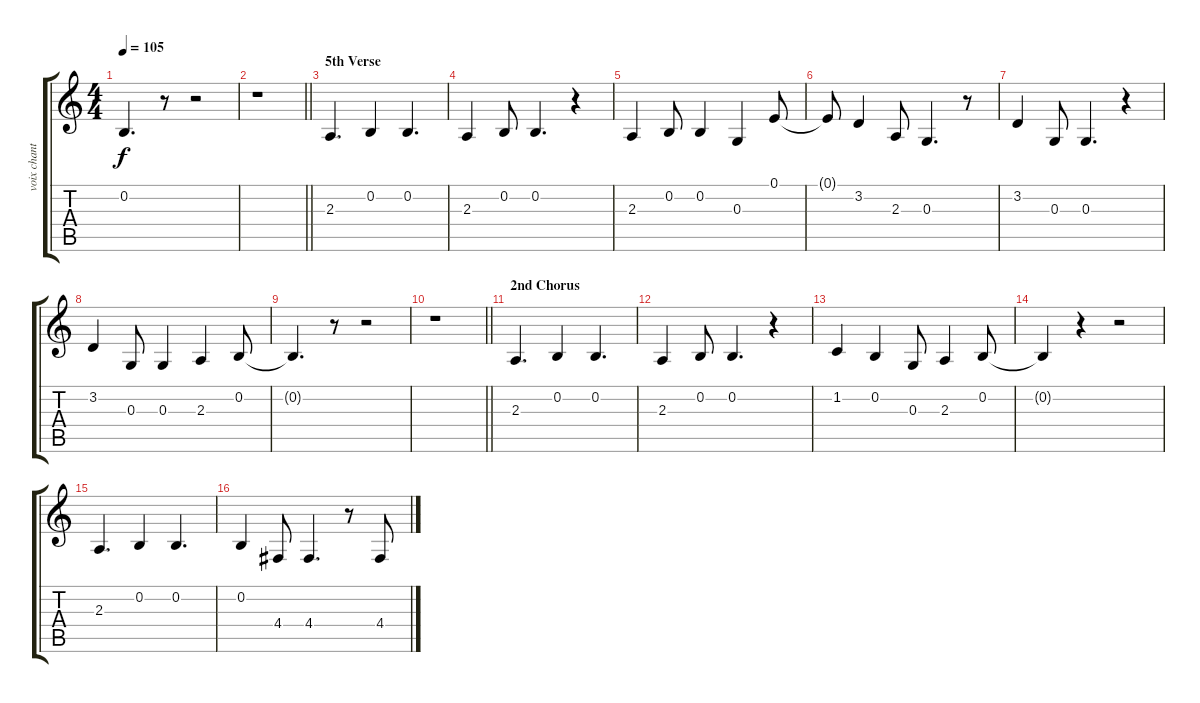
\track ("voix chant" "voix chant") {instrument lead2sawtooth}
\staff {score tabs}
\tuning (E4 B3 G3 D3 A2 E2) {hide}
\ts (4 4)
\tempo 105
\clef g2
\ks c
0.2{t}.4{d dy f} r.8 r.2 |
\barLineRight lightlight
r.1 |
\section ("" "5th Verse")
2.3.4{d volume 12} 0.2.4 0.2.4{d} |
2.3.4 0.2.8 0.2.4{d} r.4 |
2.3.4 0.2.8 0.2.4 0.3.4 0.1.8 |
0.1{t}.8 3.2.4 2.3.8 0.3.4{d} r.8 |
3.2.4 0.3.8 0.3.4{d} r.4 |
3.2.4 0.3.8 0.3.4 2.3.4 0.2.8 |
0.2{t}.4{d} r.8 r.2 |
\barLineRight lightlight
r.1 |
\section ("" "2nd Chorus")
2.3.4{d volume 12} 0.2.4 0.2.4{d} |
2.3.4 0.2.8 0.2.4{d} r.4 |
1.2.4 0.2.4 0.3.8 2.3.4 0.2.8 |
0.2{t}.4 r.4 r.2 |
2.3.4{d volume 12} 0.2.4 0.2.4{d} |
0.2.4 4.4.8 4.4.4{d} r.8 4.4.8
